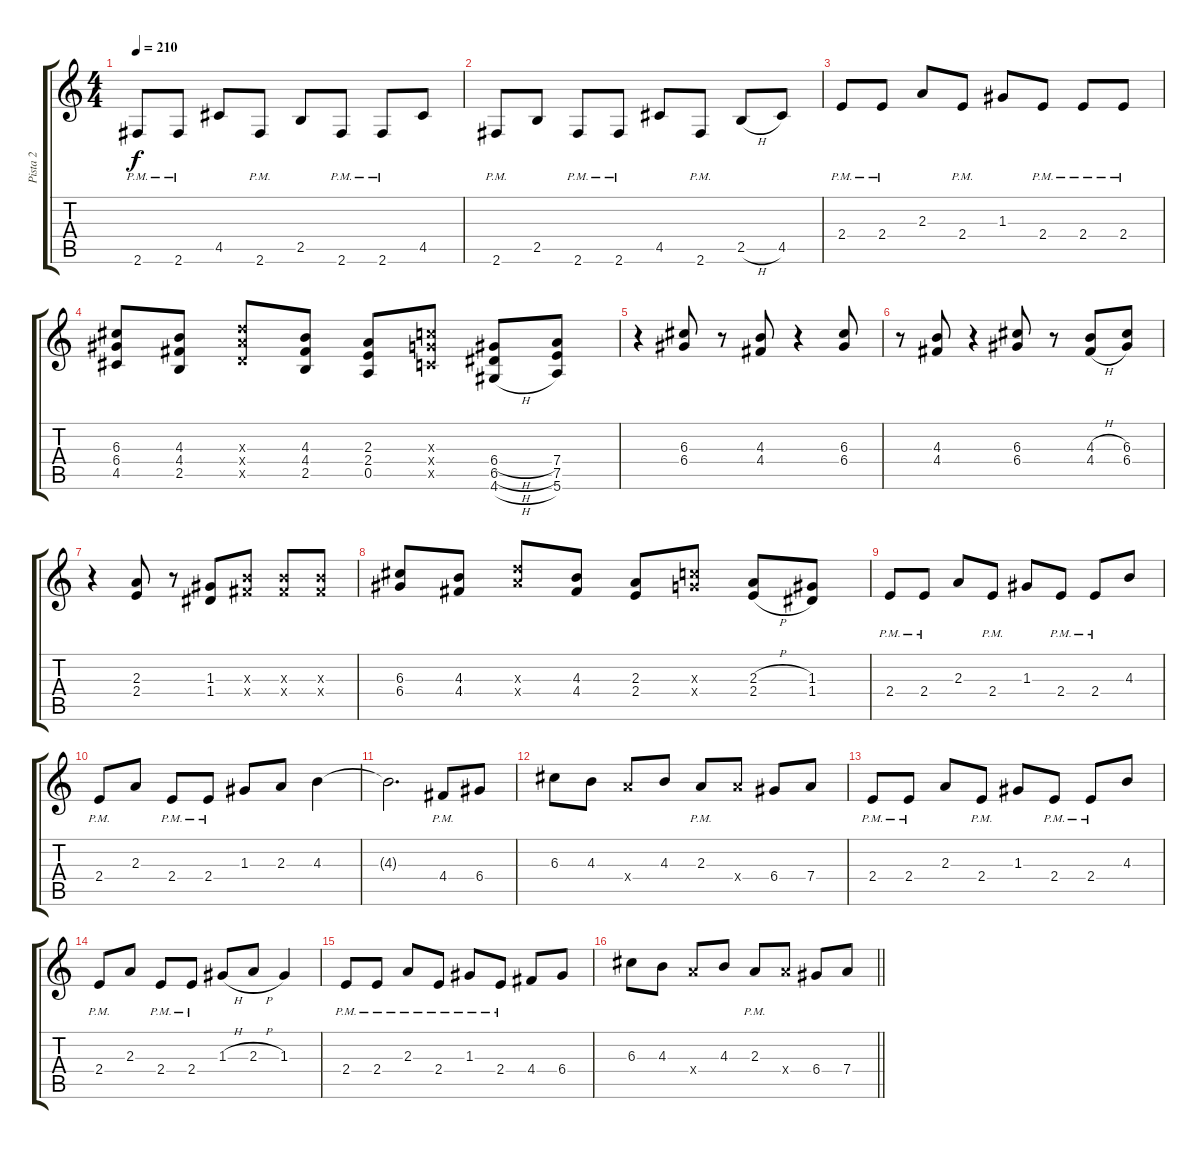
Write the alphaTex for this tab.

\track ("Pista 2" "Pista 2") {instrument distortionguitar}
\staff {score tabs}
\tuning (E4 B3 G3 D3 A2 E2) {hide}
\ts (4 4)
\tempo 210
\clef g2
\ks c
2.6{pm}.8{dy f instrument distortionguitar} 2.6{pm}.8 4.5.8 2.6{pm}.8 2.5.8 2.6{pm}.8 2.6{pm}.8 4.5.8 |
2.6{pm}.8 2.5.8 2.6{pm}.8 2.6{pm}.8 4.5.8 2.6{pm}.8 2.5{h}.8 4.5.8 |
2.4{pm}.8 2.4{pm}.8 2.3.8 2.4{pm}.8 1.3.8 2.4{pm}.8 2.4{pm}.8 2.4{pm}.8 |
(6.3 6.4 4.5).8 (4.3 4.4 2.5).8 (7.3{x} 7.4{x} 5.5{x}).8 (4.3 4.4 2.5).8 (2.3 2.4 0.5).8 (5.3{x} 5.4{x} 3.5{x}).8 (6.4{h} 6.5{h} 4.6{h}).8 (7.4 7.5 5.6).8 |
r.4 (6.3 6.4).8 r.8 (4.3 4.4).8 r.4 (6.3 6.4).8 |
r.8 (4.3 4.4).8 r.4 (6.3 6.4).8 r.8 (4.3{h} 4.4{h}).8 (6.3 6.4).8 |
r.4 (2.3 2.4).8 r.8 (1.3 1.4).8 (4.3{x} 4.4{x}).8 (4.3{x} 4.4{x}).8 (4.3{x} 4.4{x}).8 |
(6.3 6.4).8 (4.3 4.4).8 (7.3{x} 7.4{x}).8 (4.3 4.4).8 (2.3 2.4).8 (5.3{x} 5.4{x}).8 (2.3{h} 2.4{h}).8 (1.3 1.4).8 |
2.4{pm}.8 2.4{pm}.8 2.3.8 2.4{pm}.8 1.3.8 2.4{pm}.8 2.4{pm}.8 4.3.8 |
2.4{pm}.8 2.3.8 2.4{pm}.8 2.4{pm}.8 1.3.8 2.3.8 4.3.4 |
4.3{t}.2{d} 4.4{pm}.8 6.4.8 |
6.3.8 4.3.8 7.4{x}.8 4.3.8 2.3{pm}.8 7.4{x}.8 6.4.8 7.4.8 |
2.4{pm}.8 2.4{pm}.8 2.3.8 2.4{pm}.8 1.3.8 2.4{pm}.8 2.4{pm}.8 4.3.8 |
2.4{pm}.8 2.3.8 2.4{pm}.8 2.4{pm}.8 1.3{h}.8 2.3{h}.8 1.3.4 |
2.4{pm}.8 2.4{pm}.8 2.3{pm}.8 2.4{pm}.8 1.3{pm}.8 2.4{pm}.8 4.4.8 6.4.8 |
\barLineRight lightlight
6.3.8 4.3.8 7.4{x}.8 4.3.8 2.3{pm}.8 7.4{x}.8 6.4.8 7.4.8
